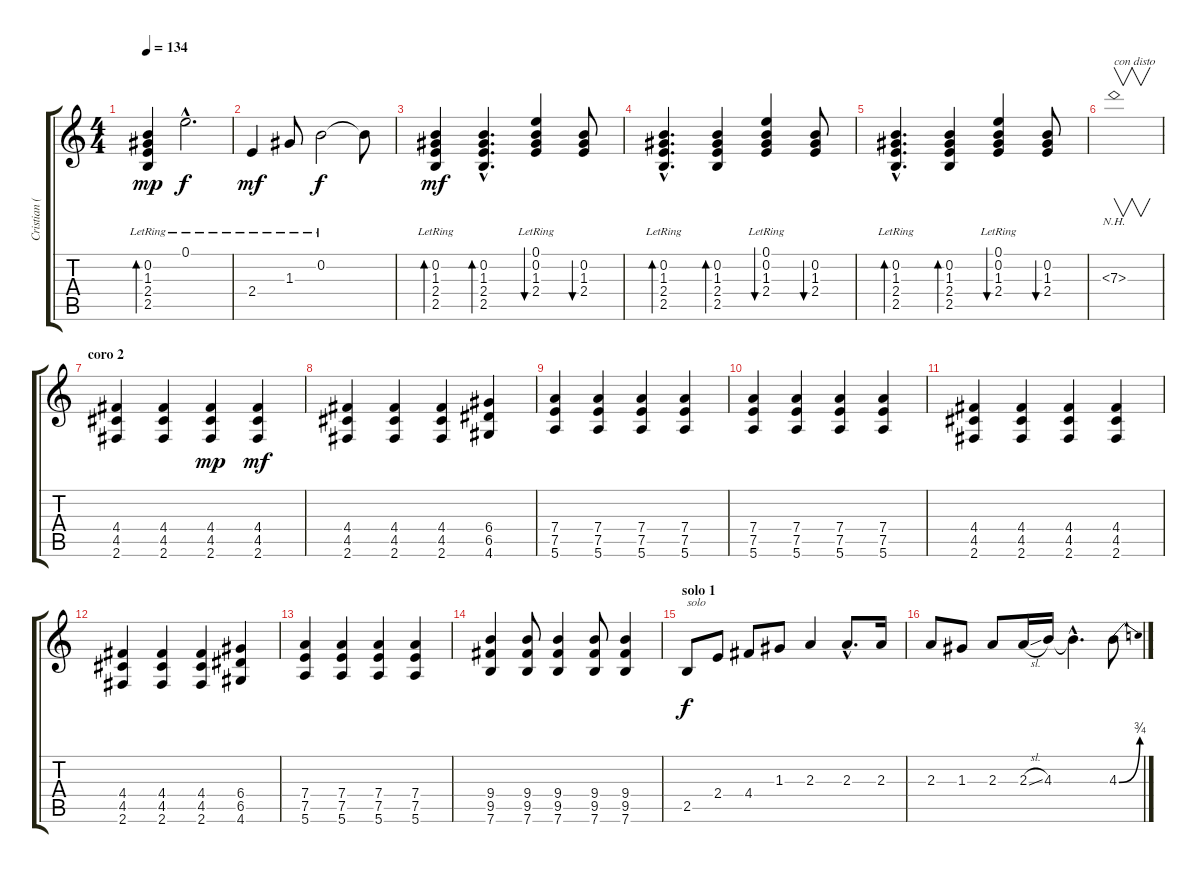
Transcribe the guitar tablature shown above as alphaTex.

\track ("Cristian (guitarra)" "Cristian (") {instrument distortionguitar}
\staff {score tabs}
\tuning (E4 B3 G3 D3 A2 E2) {hide}
\ts (4 4)
\tempo 134
\clef g2
\ks c
(0.2{lr} 1.3{lr} 2.4{lr} 2.5).4{bd 480 dy mp} 0.1{hac lr}.2{d dy f} |
2.4{lr}.4{dy mf} 1.3{lr}.8 0.2{lr}.2{dy f} 0.2{t}.8 |
(0.2{lr} 1.3{lr} 2.4{lr} 2.5).4{bd 240 dy mf} (0.2{hac} 1.3{hac} 2.4{hac} 2.5{hac}).4{d bd 60} (0.1{lr} 0.2{lr} 1.3{lr} 2.4{lr}).4{bu 120} (0.2 1.3 2.4).8{bu 60} |
(0.2{hac lr} 1.3{hac lr} 2.4{hac lr} 2.5{hac}).4{d bd 240} (0.2 1.3 2.4 2.5).4{bd 60} (0.1{lr} 0.2{lr} 1.3{lr} 2.4{lr}).4{bu 120} (0.2 1.3 2.4).8{bu 60} |
(0.2{hac lr} 1.3{hac lr} 2.4{hac lr} 2.5{hac}).4{d bd 240} (0.2 1.3 2.4 2.5).4{bd 60} (0.1{lr} 0.2{lr} 1.3{lr} 2.4{lr}).4{bu 120} (0.2 1.3 2.4).8{bu 60} |
7.3{nh}.1{v txt "con disto" instrument overdrivenguitar} |
\section ("" "coro 2")
(4.4 4.5 2.6).4{volume 14 instrument overdrivenguitar} (4.4 4.5 2.6).4 (4.4 4.5 2.6).4{dy mp} (4.4 4.5 2.6).4{dy mf} |
(4.4 4.5 2.6).4 (4.4 4.5 2.6).4 (4.4 4.5 2.6).4 (6.4 6.5 4.6).4 |
(7.4 7.5 5.6).4 (7.4 7.5 5.6).4 (7.4 7.5 5.6).4 (7.4 7.5 5.6).4 |
(7.4 7.5 5.6).4 (7.4 7.5 5.6).4 (7.4 7.5 5.6).4 (7.4 7.5 5.6).4 |
(4.4 4.5 2.6).4 (4.4 4.5 2.6).4 (4.4 4.5 2.6).4 (4.4 4.5 2.6).4 |
(4.4 4.5 2.6).4 (4.4 4.5 2.6).4 (4.4 4.5 2.6).4 (6.4 6.5 4.6).4 |
(7.4 7.5 5.6).4 (7.4 7.5 5.6).4 (7.4 7.5 5.6).4 (7.4 7.5 5.6).4 |
(9.4 9.5 7.6).4 (9.4 9.5 7.6).8 (9.4 9.5 7.6).4 (9.4 9.5 7.6).8 (9.4 9.5 7.6).4 |
\section ("" "solo 1")
2.5.8{txt "solo" dy f instrument distortionguitar} 2.4.8 4.4.8 1.3.8 2.3.4 2.3{hac}.8{d} 2.3.16 |
2.3.8 1.3.8 2.3.8 2.3{sl}.16 4.3.16 4.3{hac t}.4{d} 4.3{be (bend 0 0 60 3)}.8
